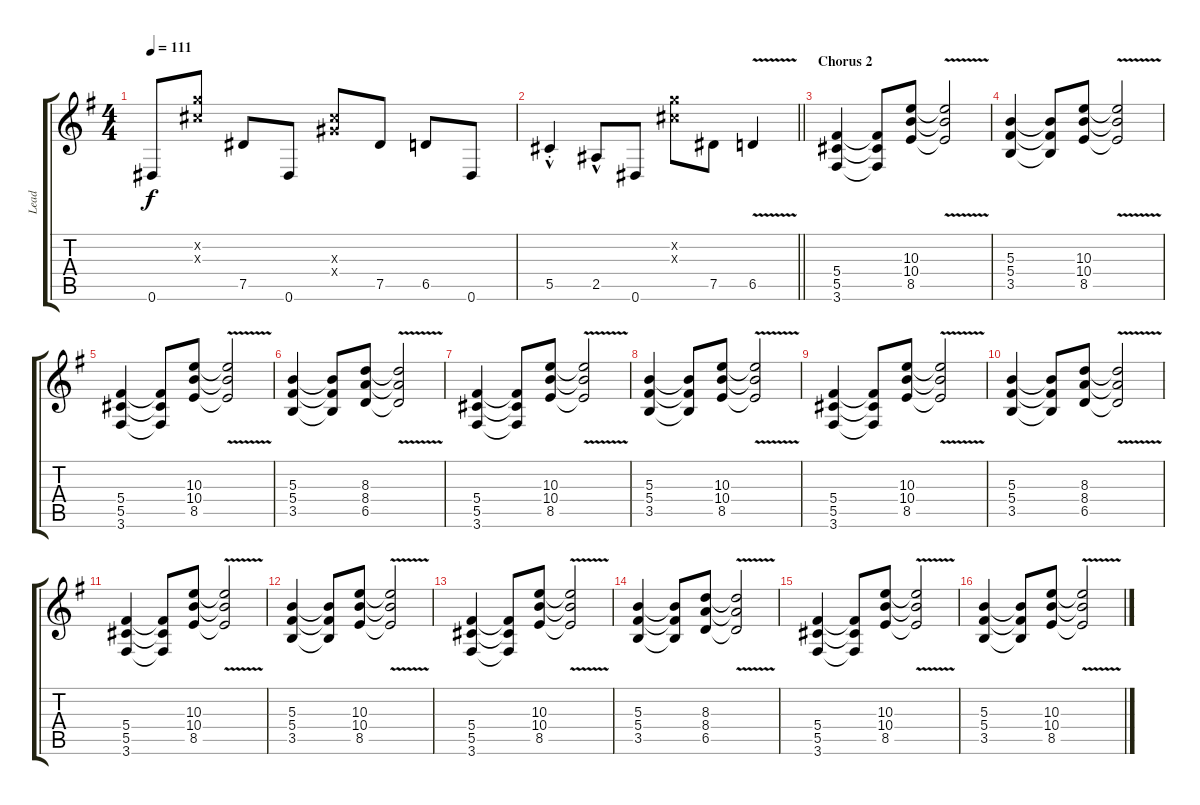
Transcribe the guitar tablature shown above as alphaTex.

\track ("Lead" "Lead") {instrument distortionguitar}
\staff {score tabs}
\tuning (Eb4 Bb3 Gb3 Db3 Ab2 Eb2) {hide}
\ts (4 4)
\tempo 111
\clef g2
\ks g
0.6.8{dy f} (9.2{x} 7.3{x}).8 7.5.8 0.6.8 (7.3{x} 7.4{x}).8 7.5.8 6.5.8 0.6.8 |
\barLineRight lightlight
5.5{hac st}.4 2.5{hac}.8 0.6.8 (9.2{x} 7.3{x}).8 7.5.8 6.5{v}.4 |
\section ("" "Chorus 2")
(5.4 5.5 3.6).4 (5.4{t} 5.5{t} 3.6{t}).8 (10.3 10.4 8.5).8 (10.3{v t} 10.4{v t} 8.5{v t}).2 |
(5.3 5.4 3.5).4 (5.3{t} 5.4{t} 3.5{t}).8 (10.3 10.4 8.5).8 (10.3{v t} 10.4{v t} 8.5{v t}).2 |
(5.4 5.5 3.6).4 (5.4{t} 5.5{t} 3.6{t}).8 (10.3 10.4 8.5).8 (10.3{v t} 10.4{v t} 8.5{v t}).2 |
(5.3 5.4 3.5).4 (5.3{t} 5.4{t} 3.5{t}).8 (8.3 8.4 6.5).8 (8.3{v t} 8.4{v t} 6.5{v t}).2 |
(5.4 5.5 3.6).4 (5.4{t} 5.5{t} 3.6{t}).8 (10.3 10.4 8.5).8 (10.3{v t} 10.4{v t} 8.5{v t}).2 |
(5.3 5.4 3.5).4 (5.3{t} 5.4{t} 3.5{t}).8 (10.3 10.4 8.5).8 (10.3{v t} 10.4{v t} 8.5{v t}).2 |
(5.4 5.5 3.6).4 (5.4{t} 5.5{t} 3.6{t}).8 (10.3 10.4 8.5).8 (10.3{v t} 10.4{v t} 8.5{v t}).2 |
(5.3 5.4 3.5).4 (5.3{t} 5.4{t} 3.5{t}).8 (8.3 8.4 6.5).8 (8.3{v t} 8.4{v t} 6.5{v t}).2 |
(5.4 5.5 3.6).4 (5.4{t} 5.5{t} 3.6{t}).8 (10.3 10.4 8.5).8 (10.3{v t} 10.4{v t} 8.5{v t}).2 |
(5.3 5.4 3.5).4 (5.3{t} 5.4{t} 3.5{t}).8 (10.3 10.4 8.5).8 (10.3{v t} 10.4{v t} 8.5{v t}).2 |
(5.4 5.5 3.6).4 (5.4{t} 5.5{t} 3.6{t}).8 (10.3 10.4 8.5).8 (10.3{v t} 10.4{v t} 8.5{v t}).2 |
(5.3 5.4 3.5).4 (5.3{t} 5.4{t} 3.5{t}).8 (8.3 8.4 6.5).8 (8.3{v t} 8.4{v t} 6.5{v t}).2 |
(5.4 5.5 3.6).4 (5.4{t} 5.5{t} 3.6{t}).8 (10.3 10.4 8.5).8 (10.3{v t} 10.4{v t} 8.5{v t}).2 |
(5.3 5.4 3.5).4 (5.3{t} 5.4{t} 3.5{t}).8 (10.3 10.4 8.5).8 (10.3{v t} 10.4{v t} 8.5{v t}).2
